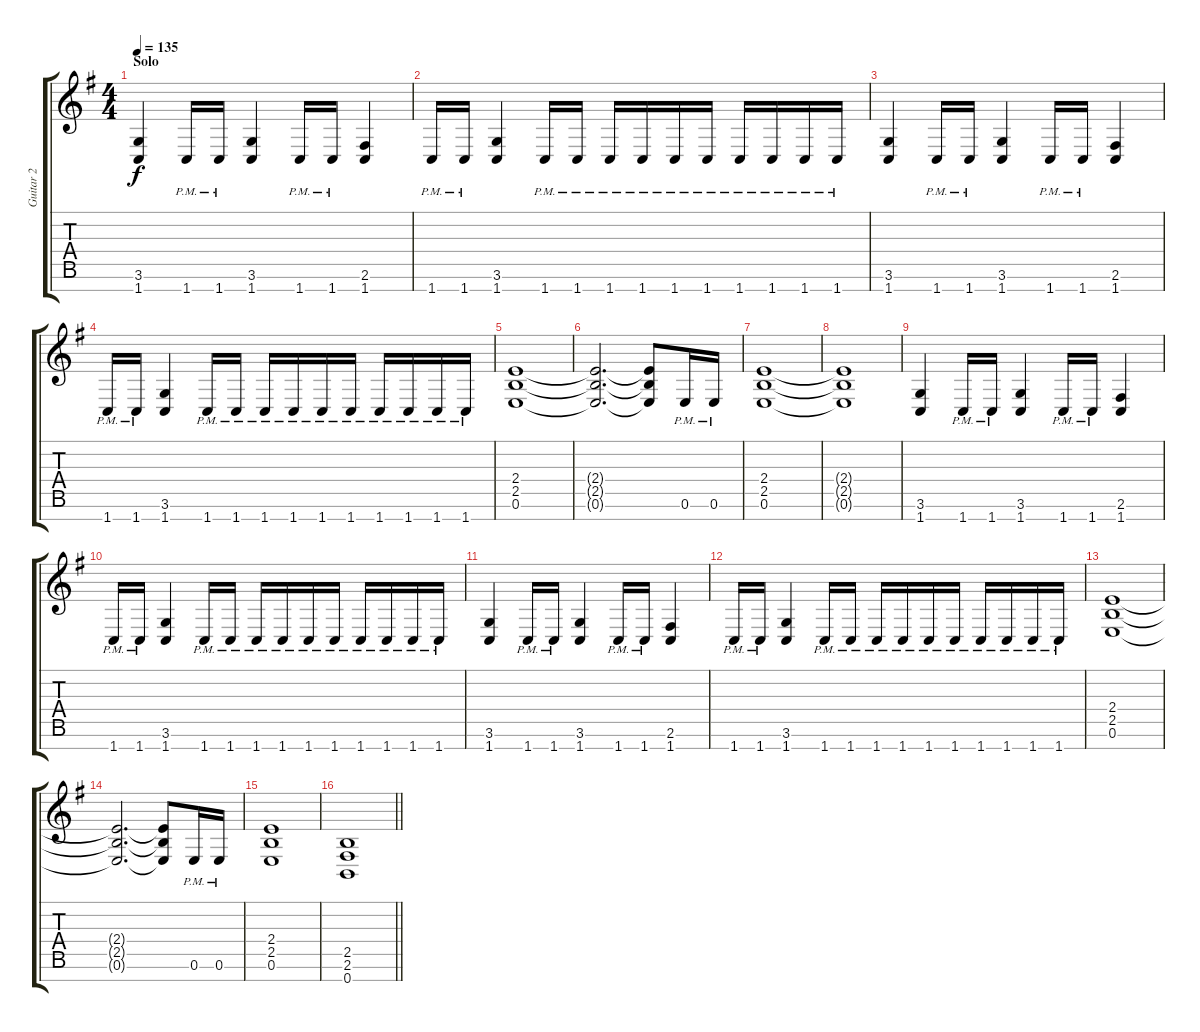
\track ("Guitar 2" "Guitar 2") {instrument distortionguitar}
\staff {score tabs}
\tuning (E4 B3 G3 D3 A2 E2 B1) {hide}
\ts (4 4)
\section ("" "Solo")
\tempo 135
\clef g2
\ks eminor
(3.6 1.7).4{dy f} 1.7{pm}.16 1.7{pm}.16 (3.6 1.7).4 1.7{pm}.16 1.7{pm}.16 (2.6 1.7).4 |
1.7{pm}.16 1.7{pm}.16 (3.6 1.7).4 1.7{pm}.16 1.7{pm}.16 1.7{pm}.16 1.7{pm}.16 1.7{pm}.16 1.7{pm}.16 1.7{pm}.16 1.7{pm}.16 1.7{pm}.16 1.7{pm}.16 |
(3.6 1.7).4 1.7{pm}.16 1.7{pm}.16 (3.6 1.7).4 1.7{pm}.16 1.7{pm}.16 (2.6 1.7).4 |
1.7{pm}.16 1.7{pm}.16 (3.6 1.7).4 1.7{pm}.16 1.7{pm}.16 1.7{pm}.16 1.7{pm}.16 1.7{pm}.16 1.7{pm}.16 1.7{pm}.16 1.7{pm}.16 1.7{pm}.16 1.7{pm}.16 |
(2.4 2.5 0.6).1 |
(2.4{t} 2.5{t} 0.6{t}).2{d} (2.4{t} 2.5{t} 0.6{t}).8 0.6{pm}.16 0.6{pm}.16 |
(2.4 2.5 0.6).1 |
(2.4{t} 2.5{t} 0.6{t}).1 |
(3.6 1.7).4 1.7{pm}.16 1.7{pm}.16 (3.6 1.7).4 1.7{pm}.16 1.7{pm}.16 (2.6 1.7).4 |
1.7{pm}.16 1.7{pm}.16 (3.6 1.7).4 1.7{pm}.16 1.7{pm}.16 1.7{pm}.16 1.7{pm}.16 1.7{pm}.16 1.7{pm}.16 1.7{pm}.16 1.7{pm}.16 1.7{pm}.16 1.7{pm}.16 |
(3.6 1.7).4 1.7{pm}.16 1.7{pm}.16 (3.6 1.7).4 1.7{pm}.16 1.7{pm}.16 (2.6 1.7).4 |
1.7{pm}.16 1.7{pm}.16 (3.6 1.7).4 1.7{pm}.16 1.7{pm}.16 1.7{pm}.16 1.7{pm}.16 1.7{pm}.16 1.7{pm}.16 1.7{pm}.16 1.7{pm}.16 1.7{pm}.16 1.7{pm}.16 |
(2.4 2.5 0.6).1 |
(2.4{t} 2.5{t} 0.6{t}).2{d} (2.4{t} 2.5{t} 0.6{t}).8 0.6{pm}.16 0.6{pm}.16 |
(2.4 2.5 0.6).1 |
\barLineRight lightlight
(2.5 2.6 0.7).1
